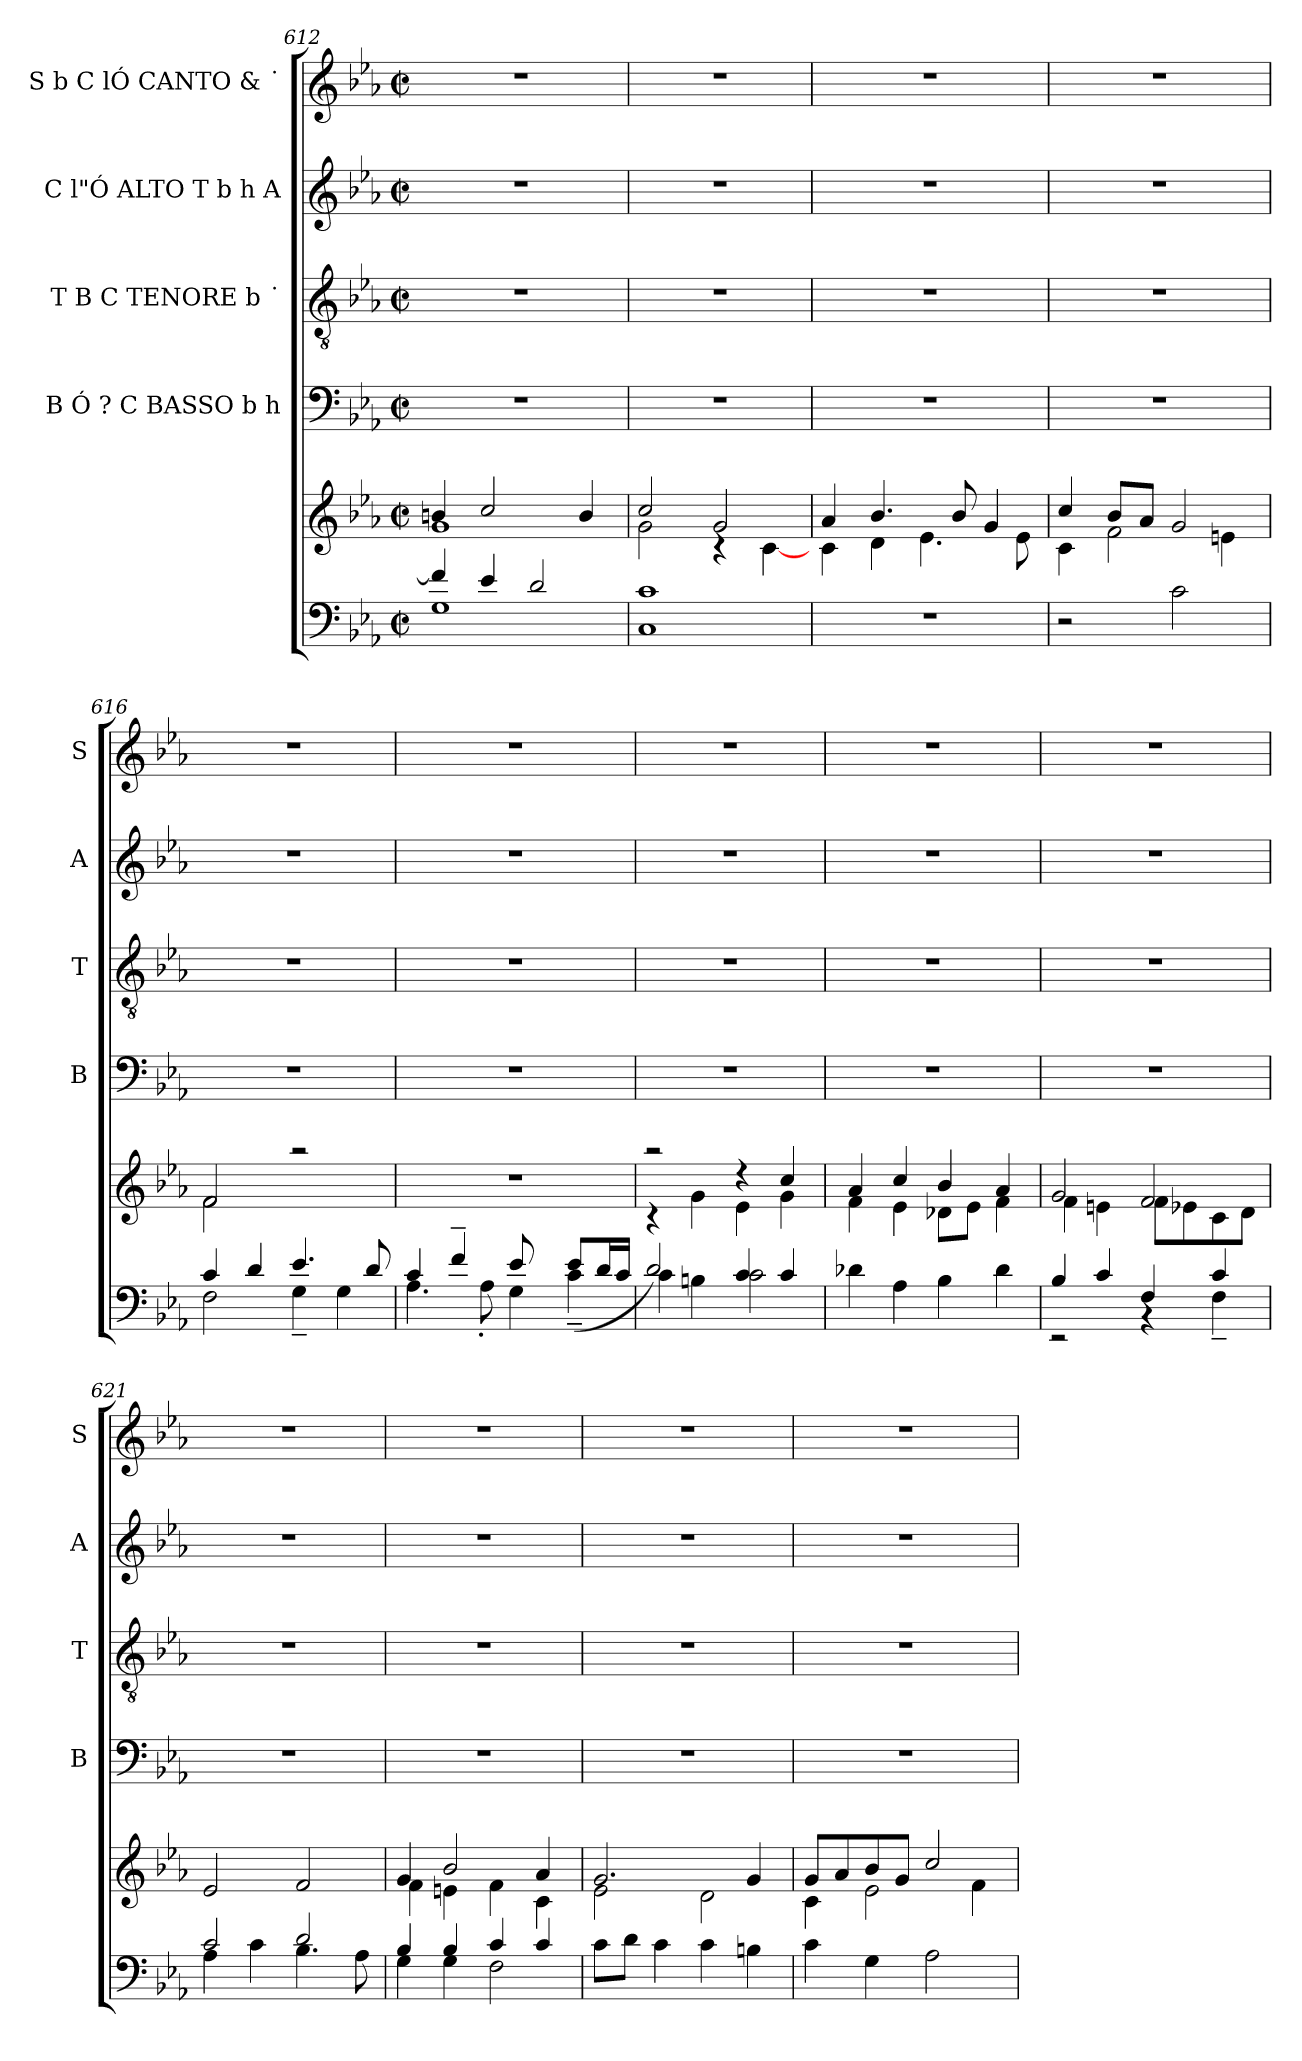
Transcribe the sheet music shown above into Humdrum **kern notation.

**kern	**kern	**kern	**kern	**kern	**kern
*part6	*part5	*part4	*part3	*part2	*part1
*staff6	*staff5	*staff4	*staff3	*staff2	*staff1
*	*	*I"B Ó ? C BASSO b h	*I"T B C TENORE b ˙	*I"C l"Ó ALTO T b h A	*I"S b C lÓ CANTO & ˙
*	*	*I'B	*I'T	*I'A	*I'S
*clefF4	*clefG2	*clefF4	*clefGv2	*clefG2	*clefG2
*k[b-e-a-]	*k[b-e-a-]	*k[b-e-a-]	*k[b-e-a-]	*k[b-e-a-]	*k[b-e-a-]
*E-:	*E-:	*E-:	*E-:	*E-:	*E-:
*M2/2	*M2/2	*M2/2	*M2/2	*M2/2	*M2/2
*met(c|)	*met(c|)	*met(c|)	*met(c|)	*met(c|)	*met(c|)
=612	=612	=612	=612	=612	=612
*^	*^	*	*	*	*
4f/]	1G	4bn/	1g	1r	1r	1r	1r
4e-/	.	2cc/	.	.	.	.	.
2d/	.	.	.	.	.	.	.
.	.	4b/	.	.	.	.	.
*v	*v	*	*	*	*	*	*
=613	=613	=613	=613	=613	=613	=613
1C 1c	2cc/	2g\	1r	1r	1r	1r
.	2g/	4rB	.	.	.	.
.	.	[<4c\	.	.	.	.
=614	=614	=614	=614	=614	=614	=614
1r	4c\	4a-/	1r	1r	1r	1r
.	4.b-/	4d\	.	.	.	.
.	.	4.e-\	.	.	.	.
.	8b-/	.	.	.	.	.
.	4g/	.	.	.	.	.
.	.	8e-\	.	.	.	.
!!LO:LB:g=z
=615	=615	=615	=615	=615	=615	=615
2r	4cc/	4c\	1r	1r	1r	1r
.	8b-/L	2f\	.	.	.	.
.	8a-/J	.	.	.	.	.
2c\	2g/	.	.	.	.	.
.	.	4en\	.	.	.	.
=616	=616	=616	=616	=616	=616	=616
*^	*	*	*	*	*	*
4c/	2F\	2f/	2f\	1r	1r	1r	1r
4d/	.	.	.	.	.	.	.
4.e-/	4G~<\	2raa	2ryy	.	.	.	.
.	4G\	.	.	.	.	.	.
8d/	.	.	.	.	.	.	.
*	*	*v	*v	*	*	*	*
=617	=617	=617	=617	=617	=617	=617
4c/	4.A-\	1r	1r	1r	1r	1r
4f~>/	.	.	.	.	.	.
.	8A-'<\	.	.	.	.	.
8e-/	4G\	.	.	.	.	.
8ryy	.	.	.	.	.	.
8e-/L	(<4c~<\	.	.	.	.	.
16d/L	.	.	.	.	.	.
16c/JJ	.	.	.	.	.	.
=618	=618	=618	=618	=618	=618	=618
*	*	*^	*	*	*	*
2d/)	4c\	2raa	4rc	1r	1r	1r	1r
.	4Bn\	.	4g\	.	.	.	.
4c/	2c\	4rcc	4e-\	.	.	.	.
4c/	.	4cc/	4g\	.	.	.	.
*v	*v	*	*	*	*	*	*
=619	=619	=619	=619	=619	=619	=619
4d-X\	4a-/	4f\	1r	1r	1r	1r
4A-\	4cc/	4e-\	.	.	.	.
4B-\	4b-/	8d-\L	.	.	.	.
.	.	8e-\J	.	.	.	.
4d-\	4a-/	4f\	.	.	.	.
!!LO:PB:g=z
=620	=620	=620	=620	=620	=620	=620
*^	*	*	*	*	*	*
4B-/	2rEE	2g/	4f\	1r	1r	1r	1r
4c/	.	.	4en\	.	.	.	.
4F/	4rAA	2f/	8f\L	.	.	.	.
.	.	.	8e-X\	.	.	.	.
4c/	4F~<\	.	8c\	.	.	.	.
.	.	.	8d\J	.	.	.	.
*	*	*v	*v	*	*	*	*
=621	=621	=621	=621	=621	=621	=621
2c/	4A-\	2e-/	1r	1r	1r	1r
.	4c\	.	.	.	.	.
2d/	4.B-\	2f/	.	.	.	.
.	8A-\	.	.	.	.	.
=622	=622	=622	=622	=622	=622	=622
*	*	*^	*	*	*	*
4B-/	4G\	4g/	4f\	1r	1r	1r	1r
4B-/	4G\	2b-/	4en\	.	.	.	.
4c/	2F\	.	4f\	.	.	.	.
4c/	.	4a-/	4c\	.	.	.	.
*v	*v	*	*	*	*	*	*
=623	=623	=623	=623	=623	=623	=623
8c\L	2.g/	2e-\	1r	1r	1r	1r
8d\J	.	.	.	.	.	.
4c\	.	.	.	.	.	.
4c\	.	2d\	.	.	.	.
4Bn\	4g/	.	.	.	.	.
=624	=624	=624	=624	=624	=624	=624
4c\	8g/L	4c\	1r	1r	1r	1r
.	8a-/	.	.	.	.	.
4G\	8b-/	2e-\	.	.	.	.
.	8g/J	.	.	.	.	.
2A-\	2cc/	.	.	.	.	.
.	.	4f\	.	.	.	.
*	*v	*v	*	*	*	*
=	=	=	=	=	=
*-	*-	*-	*-	*-	*-
